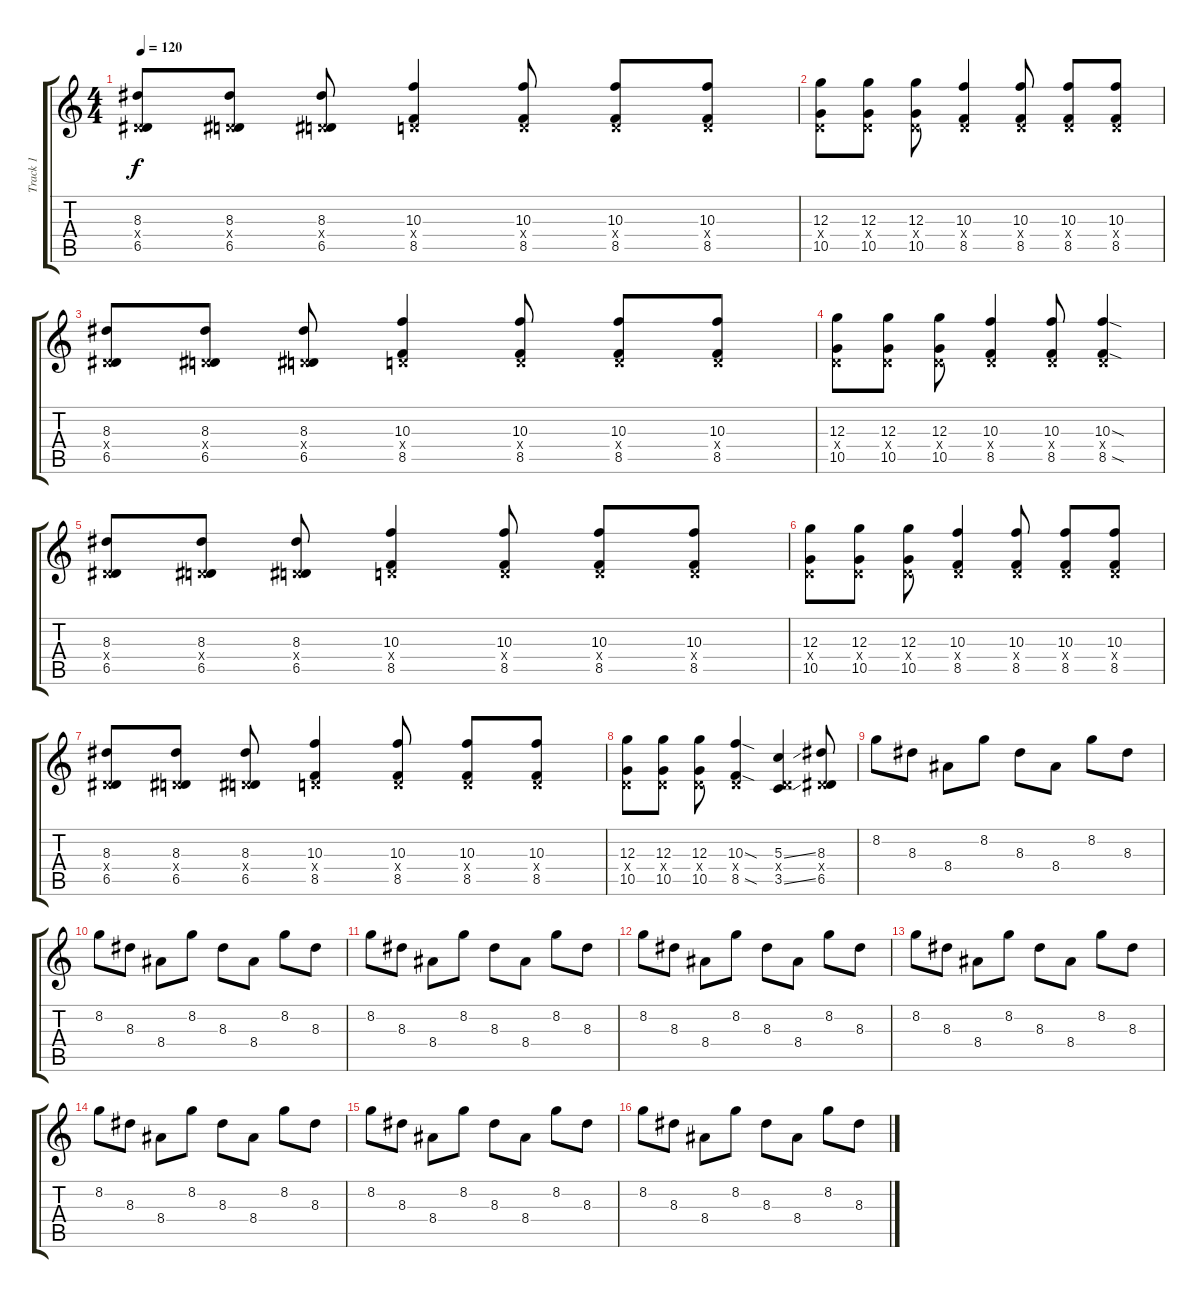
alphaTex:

\track ("Track 1" "Track 1") {instrument overdrivenguitar}
\staff {score tabs}
\tuning (E4 B3 G3 D3 A2 E2) {hide}
\ts (4 4)
\tempo 120
\clef g2
\ks c
(8.3 0.4{x} 6.5).8{dy f} (8.3 0.4{x} 6.5).8 (8.3 0.4{x} 6.5).8 (10.3 0.4{x} 8.5).4 (10.3 0.4{x} 8.5).8 (10.3 0.4{x} 8.5).8 (10.3 0.4{x} 8.5).8 |
(12.3 0.4{x} 10.5).8 (12.3 0.4{x} 10.5).8 (12.3 0.4{x} 10.5).8 (10.3 0.4{x} 8.5).4 (10.3 0.4{x} 8.5).8 (10.3 0.4{x} 8.5).8 (10.3 0.4{x} 8.5).8 |
(8.3 0.4{x} 6.5).8 (8.3 0.4{x} 6.5).8 (8.3 0.4{x} 6.5).8 (10.3 0.4{x} 8.5).4 (10.3 0.4{x} 8.5).8 (10.3 0.4{x} 8.5).8 (10.3 0.4{x} 8.5).8 |
(12.3 0.4{x} 10.5).8 (12.3 0.4{x} 10.5).8 (12.3 0.4{x} 10.5).8 (10.3 0.4{x} 8.5).4 (10.3 0.4{x} 8.5).8 (10.3{sod} 0.4{x} 8.5{sod}).4 |
(8.3 0.4{x} 6.5).8 (8.3 0.4{x} 6.5).8 (8.3 0.4{x} 6.5).8 (10.3 0.4{x} 8.5).4 (10.3 0.4{x} 8.5).8 (10.3 0.4{x} 8.5).8 (10.3 0.4{x} 8.5).8 |
(12.3 0.4{x} 10.5).8 (12.3 0.4{x} 10.5).8 (12.3 0.4{x} 10.5).8 (10.3 0.4{x} 8.5).4 (10.3 0.4{x} 8.5).8 (10.3 0.4{x} 8.5).8 (10.3 0.4{x} 8.5).8 |
(8.3 0.4{x} 6.5).8 (8.3 0.4{x} 6.5).8 (8.3 0.4{x} 6.5).8 (10.3 0.4{x} 8.5).4 (10.3 0.4{x} 8.5).8 (10.3 0.4{x} 8.5).8 (10.3 0.4{x} 8.5).8 |
(12.3 0.4{x} 10.5).8 (12.3 0.4{x} 10.5).8 (12.3 0.4{x} 10.5).8 (10.3{sod} 0.4{x} 8.5{sod}).4 (5.3{ss} 0.4{x} 3.5{ss}).4 (8.3 0.4{x} 6.5).8 |
8.2.8{volume 10} 8.3.8 8.4.8 8.2.8 8.3.8 8.4.8 8.2.8 8.3.8 |
8.2.8 8.3.8 8.4.8 8.2.8 8.3.8 8.4.8 8.2.8 8.3.8 |
8.2.8 8.3.8 8.4.8 8.2.8 8.3.8 8.4.8 8.2.8 8.3.8 |
8.2.8 8.3.8 8.4.8 8.2.8 8.3.8 8.4.8 8.2.8 8.3.8 |
8.2.8 8.3.8 8.4.8 8.2.8 8.3.8 8.4.8 8.2.8 8.3.8 |
8.2.8 8.3.8 8.4.8 8.2.8 8.3.8 8.4.8 8.2.8 8.3.8 |
8.2.8 8.3.8 8.4.8 8.2.8 8.3.8 8.4.8 8.2.8 8.3.8 |
8.2.8 8.3.8 8.4.8 8.2.8 8.3.8 8.4.8 8.2.8 8.3.8
